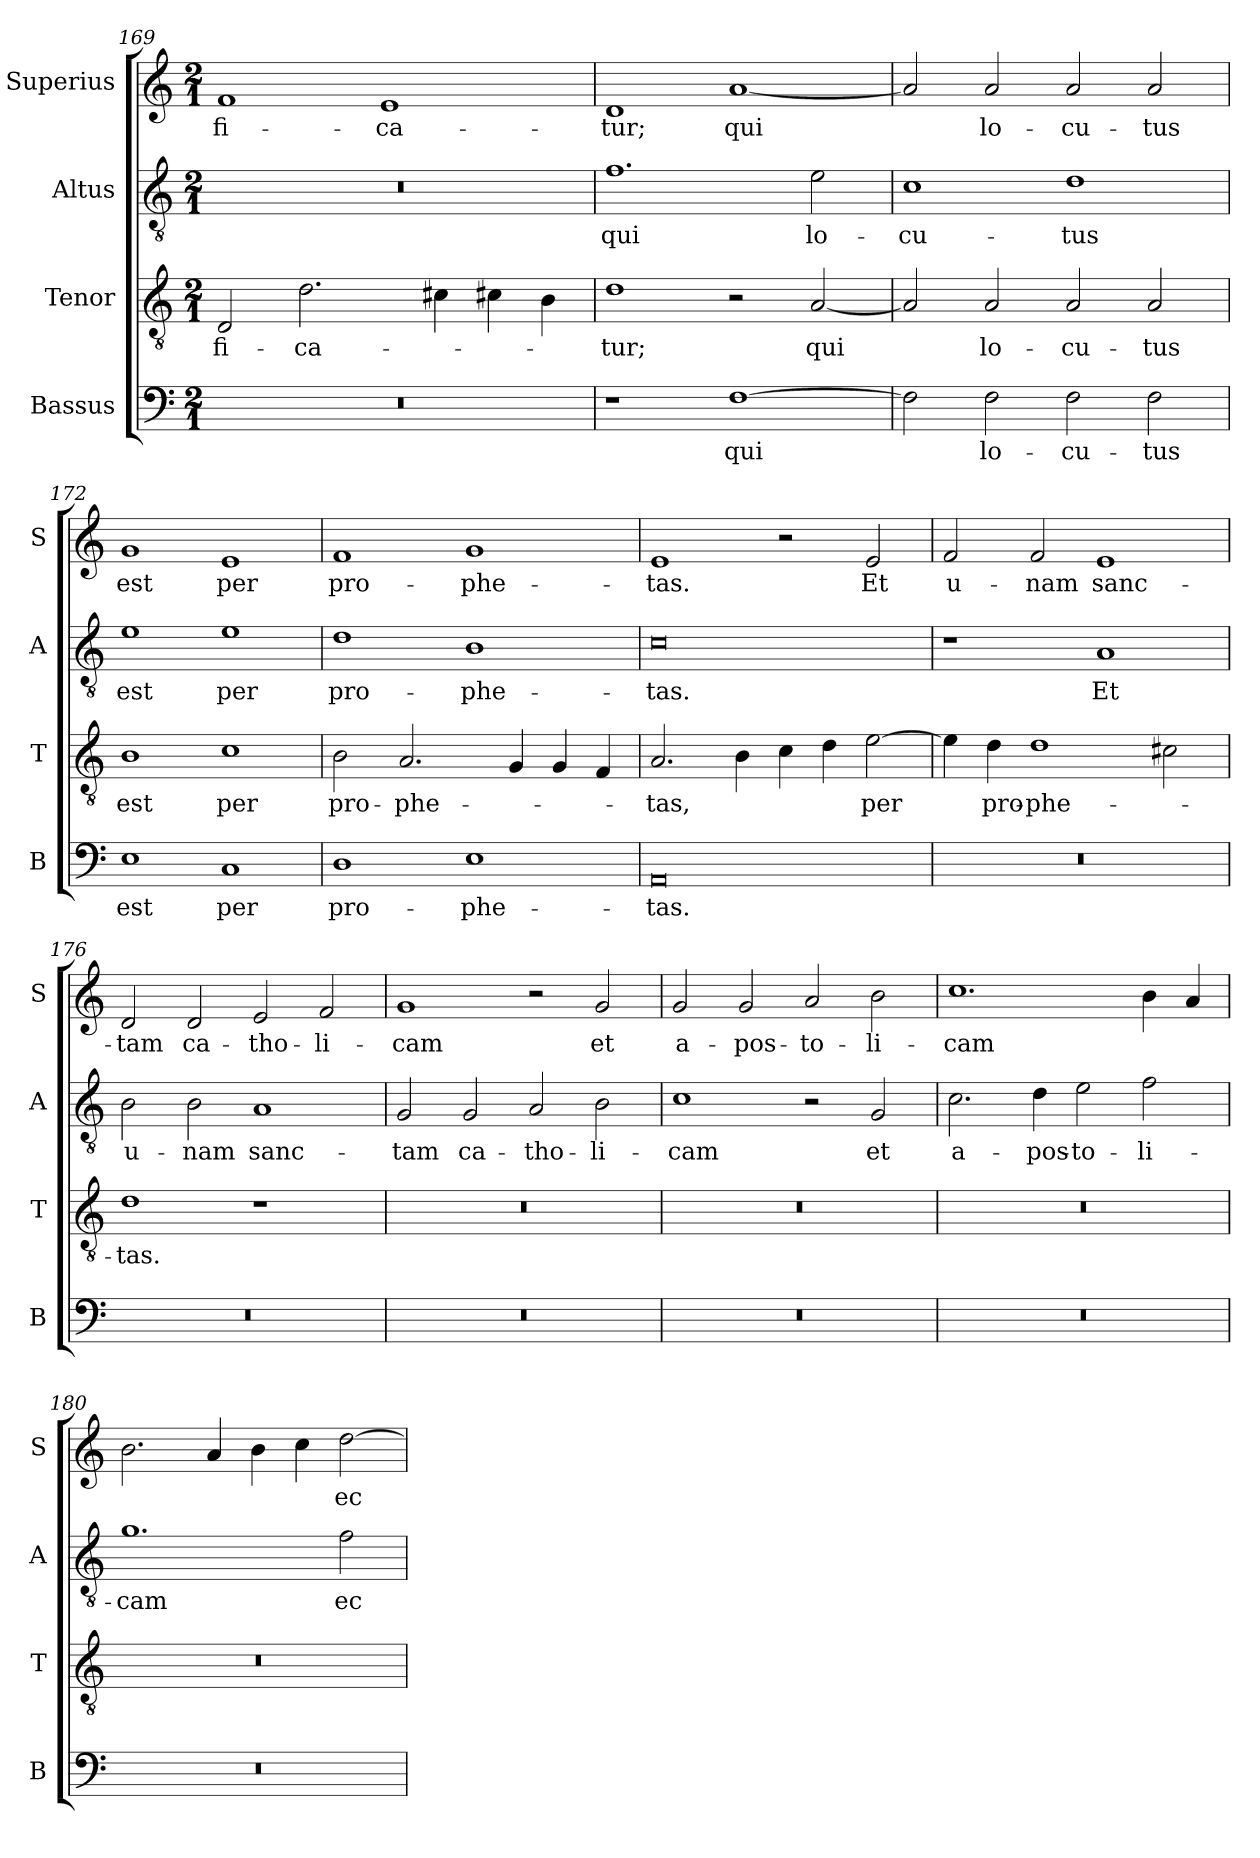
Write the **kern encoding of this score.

**kern	**text	**kern	**text	**kern	**text	**kern	**text
*part4	*part4	*part3	*part3	*part2	*part2	*part1	*part1
*staff4	*staff4	*staff3	*staff3	*staff2	*staff2	*staff1	*staff1
*I"Bassus	*	*I"Tenor	*	*I"Altus	*	*I"Superius	*
*I'B	*	*I'T	*	*I'A	*	*I'S	*
*clefF4	*	*clefGv2	*	*clefGv2	*	*clefG2	*
*k[]	*	*k[]	*	*k[]	*	*k[]	*
*M2/1	*	*M2/1	*	*M2/1	*	*M2/1	*
=169	=169	=169	=169	=169	=169	=169	=169
0r	.	2D/	-fi-	0r	.	1f	-fi-
.	.	2.d\	-ca-	.	.	.	.
.	.	.	.	.	.	1e	-ca-
.	.	4c#X\	.	.	.	.	.
.	.	4c#X\	.	.	.	.	.
.	.	4B\	.	.	.	.	.
=170	=170	=170	=170	=170	=170	=170	=170
1r	.	1d	-tur;	1.f	qui	1d	-tur;
[1F	qui	2r	.	.	.	[1a	qui
.	.	[2A/	qui	2e\	lo-	.	.
=171	=171	=171	=171	=171	=171	=171	=171
2F\]	.	2A/]	.	1c	-cu-	2a/]	.
2F\	lo-	2A/	lo-	.	.	2a/	lo-
2F\	-cu-	2A/	-cu-	1d	-tus	2a/	-cu-
2F\	-tus	2A/	-tus	.	.	2a/	-tus
=172	=172	=172	=172	=172	=172	=172	=172
1E	est	1B	est	1e	est	1g	est
1C	per	1c	per	1e	per	1e	per
=173	=173	=173	=173	=173	=173	=173	=173
1D	pro-	2B\	pro-	1d	pro-	1f	pro-
.	.	2.A/	-phe-	.	.	.	.
1E	-phe-	.	.	1B	-phe-	1g	-phe-
.	.	4G/	.	.	.	.	.
.	.	4G/	.	.	.	.	.
.	.	4F/	.	.	.	.	.
=174	=174	=174	=174	=174	=174	=174	=174
0AA	-tas.	2.A/	-tas,	0c	-tas.	1e	-tas.
.	.	4B\	.	.	.	.	.
.	.	4c\	.	.	.	2r	.
.	.	4d\	.	.	.	.	.
.	.	[2e\	per	.	.	2e/	Et
=175	=175	=175	=175	=175	=175	=175	=175
0r	.	4e\]	.	1r	.	2f/	u-
.	.	4d\	pro-	.	.	.	.
.	.	1d	-phe-	.	.	2f/	-nam
.	.	.	.	1A	Et	1e	sanc-
.	.	2c#X\	.	.	.	.	.
=176	=176	=176	=176	=176	=176	=176	=176
0r	.	1d	-tas.	2B\	u-	2d/	-tam
.	.	.	.	2B\	-nam	2d/	ca-
.	.	1r	.	1A	sanc-	2e/	-tho-
.	.	.	.	.	.	2f/	-li-
=177	=177	=177	=177	=177	=177	=177	=177
0r	.	0r	.	2G/	-tam	1g	-cam
.	.	.	.	2G/	ca-	.	.
.	.	.	.	2A/	-tho-	2r	.
.	.	.	.	2B\	-li-	2g/	et
=178	=178	=178	=178	=178	=178	=178	=178
0r	.	0r	.	1c	-cam	2g/	a-
.	.	.	.	.	.	2g/	-pos-
.	.	.	.	2r	.	2a/	-to-
.	.	.	.	2G/	et	2b\	-li-
=179	=179	=179	=179	=179	=179	=179	=179
0r	.	0r	.	2.c\	a-	1.cc	-cam
.	.	.	.	4d\	-pos-	.	.
.	.	.	.	2e\	-to-	.	.
.	.	.	.	2f\	-li-	4b\	.
.	.	.	.	.	.	4a/	.
=180	=180	=180	=180	=180	=180	=180	=180
0r	.	0r	.	1.g	-cam	2.b\	.
.	.	.	.	.	.	4a/	.
.	.	.	.	.	.	4b\	.
.	.	.	.	.	.	4cc\	.
.	.	.	.	2f\	ec-	[2dd\	ec-
=	=	=	=	=	=	=	=
*-	*-	*-	*-	*-	*-	*-	*-
